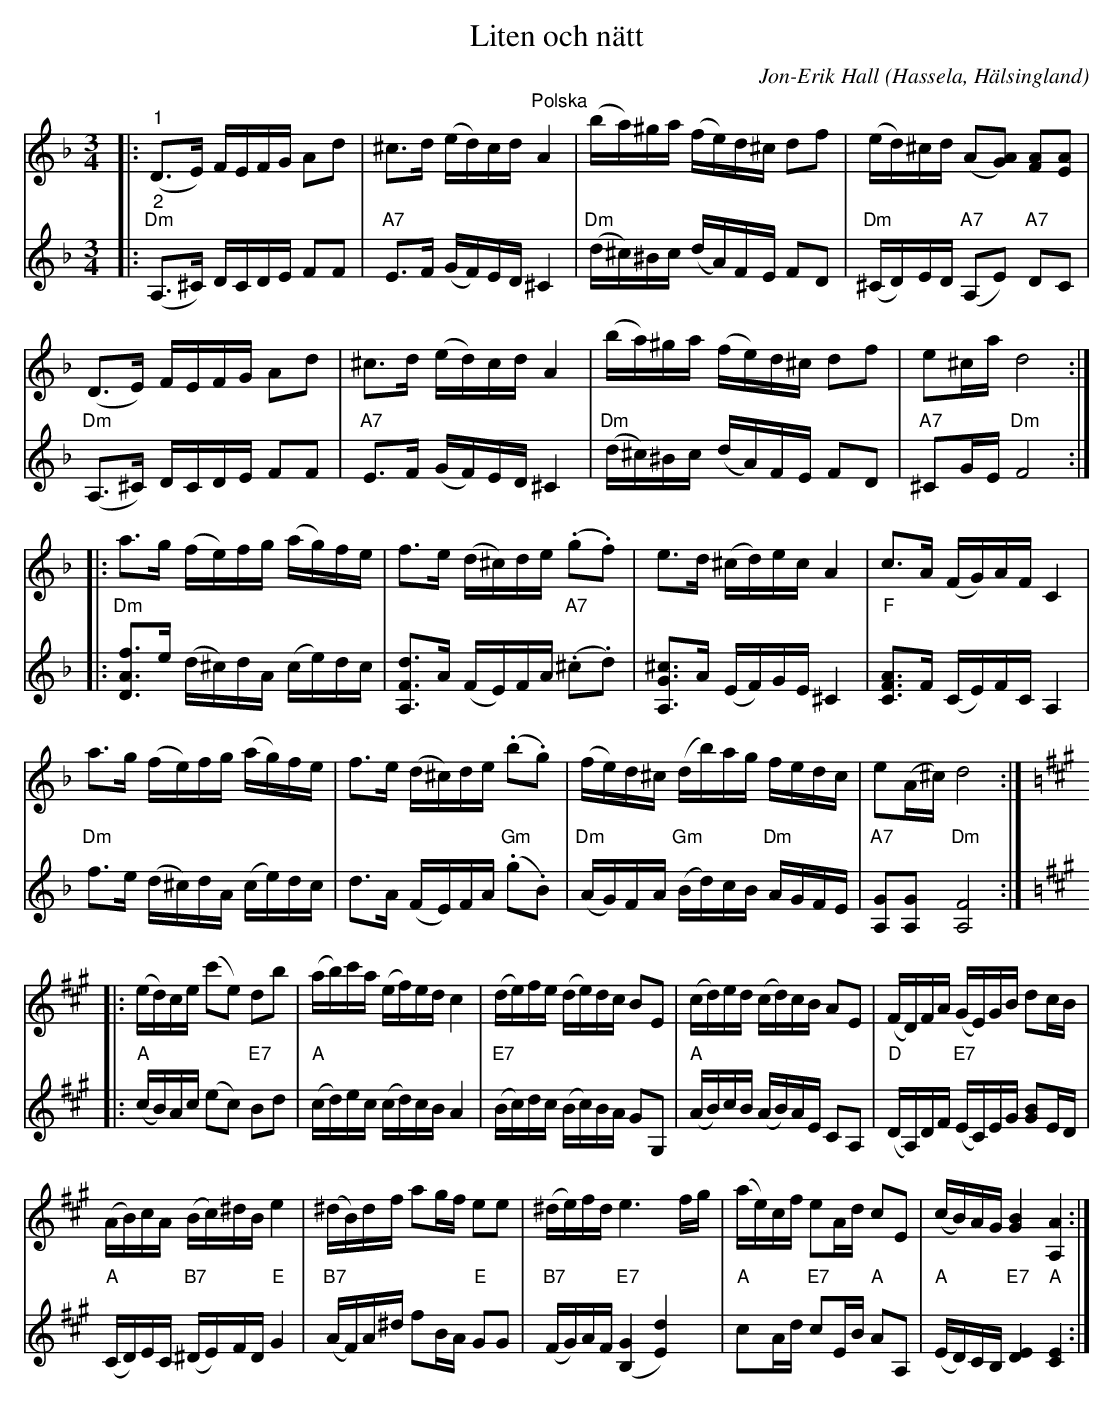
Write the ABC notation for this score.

X:1
T:Liten och nätt
C:Jon-Erik Hall
O:Hassela, Hälsingland
L:1/16
M:3/4
K:Dm
V:1
|:"^1" (D2>E2) FEFG A2d2 | ^c2>d2 (ed)cd"^Polska" A4 | (ba)^ga (fe)d^c d2f2 | (ed)^cd (A2[GA]2) [FA]2[EA]2 |
(D2>E2) FEFG A2d2 | ^c2>d2 (ed)cd A4 | (ba)^ga (fe)d^c d2f2 | e2^ca d8 ::
 a2>g2 (fe)fg (ag)fe | f2>e2 (d^c)de (.g2.f2) | e2>d2 (^cd)ec A4 | c2>A2 (FG)AF C4 |
 a2>g2 (fe)fg (ag)fe | f2>e2 (d^c)de (.b2.g2) | (fe)d^c (db)ag fedc | e2(A^c) d8 ::
[K:A] (ed)ce (c'2e2) d2b2 | (ab)c'a (ef)ed c4 | (de)fe (de)dc B2E2 | (cd)ed (cd)cB A2E2 | (FD)FA (GE)GB d2cB |
 (AB)cA (Bc)^dB e4 | (^dB)df a2gf e2e2 | (^de)fd e6 fg | (ae)cf e2Ad c2E2 | (cB)AG [GB]4 [A,A]4 :|
V:2
|:"^2""Dm" (A,2>^C2) DCDE F2F2 |"A7" E2>F2 (GF)ED ^C4 |"Dm" (d^c)^Bc (dA)FE F2D2 | "Dm" (^CD)ED "A7"(A,2E2) "A7"D2C2 |
"Dm" (A,2>^C2) DCDE F2F2 | "A7"E2>F2 (GF)ED ^C4 |"Dm" (d^c)^Bc (dA)FE F2D2 |"A7" ^C2GE "Dm" F8 ::
"Dm" [D2A2f2]>e2 (d^c)dA (ce)dc | [A,2F2d2]>A2 (FE)FA "A7" (.^c2.d2) | [A,2G2^c2]>A2 (EF)GE ^C4 | "F"[C2F2A2]>F2 (CE)FC A,4 |
"Dm" f2>e2 (d^c)dA (ce)dc | d2>A2 (FE)FA "Gm"(.g2.B2) | "Dm" (AG)FA"Gm" (Bd)cB "Dm"AGFE |"A7" [A,G]2[A,G]2 "Dm"[A,F]8 ::
[K:A]"A" (cB)Ac (e2c2)"E7" B2d2 | "A" (cd)ec (cd)cB A4 |"E7" (Bc)dc (Bc)BA G2G,2 |"A" (AB)cB (AB)AE C2A,2 |"D" (DA,)DF"E7" (EC)EG [GB]2ED |
"A" (CD)EC"B7" (^DE)FD"E" G4 |"B7" (AF)A^d f2BA"E" G2G2 | "B7" (FG)AF"E7" ([B,G]4 [Ed]4) |"A" c2Ad"E7" c2EB"A" A2A,2 | "A"(ED)CB, "E7"[DE]4 "A"[CE]4 :|
